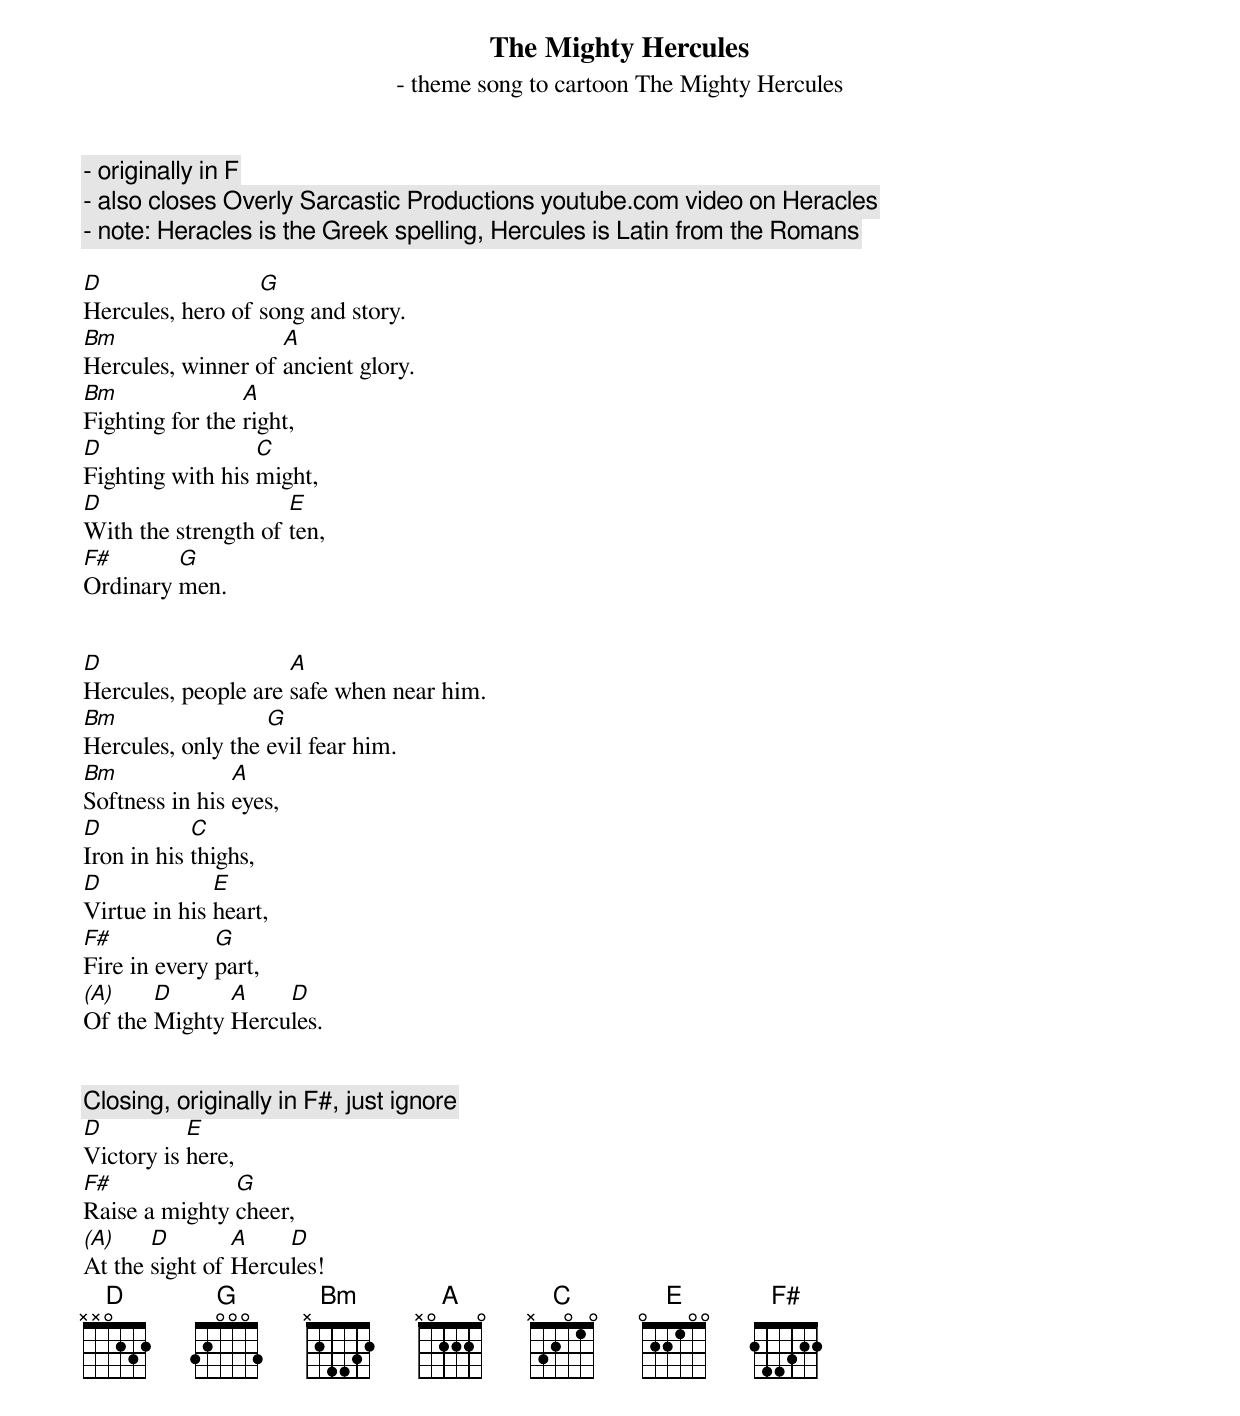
The Mighty Hercules
- theme song to cartoon The Mighty Hercules
- originally in F
- also closes Overly Sarcastic Productions youtube.com video on Heracles
- note: Heracles is the Greek spelling, Hercules is Latin from the Romans

D                 G
Hercules, hero of song and story.
Bm                  A
Hercules, winner of ancient glory.
Bm               A
Fighting for the right,
D                 C
Fighting with his might,
D                    E
With the strength of ten,
F#       G
Ordinary men.


D                    A
Hercules, people are safe when near him.
Bm                 G
Hercules, only the evil fear him.
Bm              A
Softness in his eyes,
D           C
Iron in his thighs,
D             E
Virtue in his heart,
F#            G
Fire in every part,
(A)    D      A    D
Of the Mighty Hercules.


[Closing, originally in F#, just ignore]
D          E
Victory is here,
F#             G
Raise a mighty cheer,
(A)    D        A    D
At the sight of Hercules!
